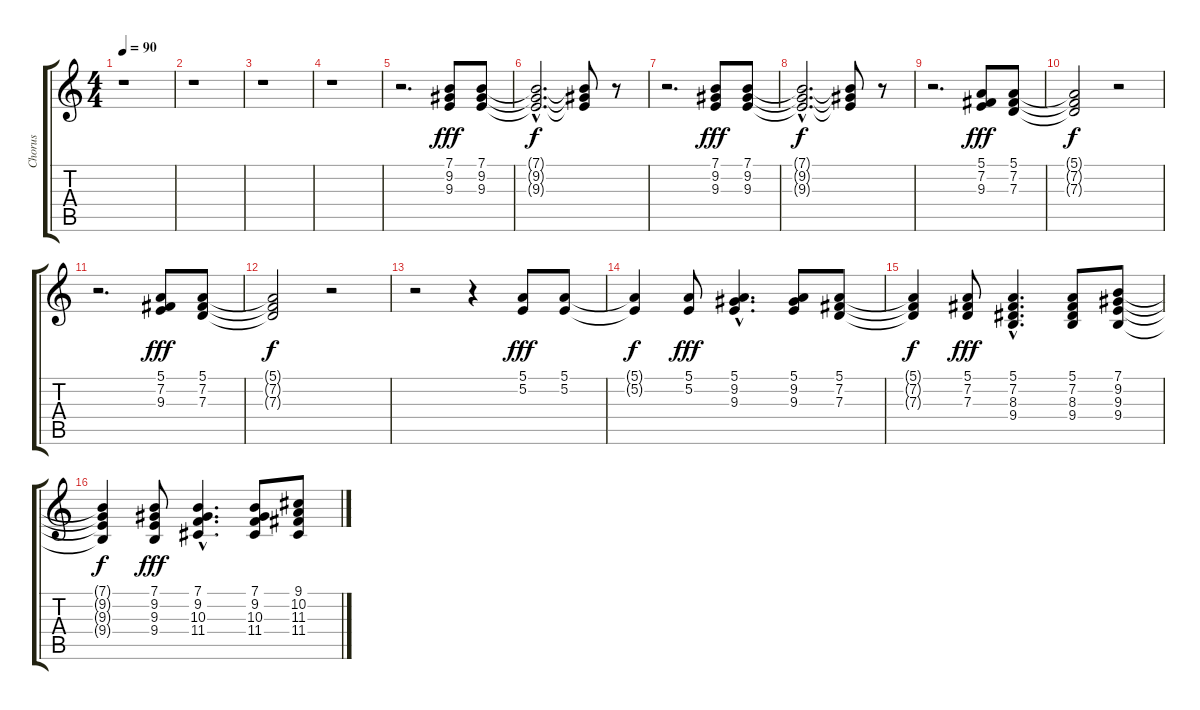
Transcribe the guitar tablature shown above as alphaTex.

\track ("Chorus" "Chorus") {instrument synthvoice}
\staff {score tabs}
\tuning (E4 B3 G3 D3 A2 E2) {hide}
\ts (4 4)
\tempo 90
\clef g2
\ks c
r.1{dy fff} |
r.1 |
r.1 |
r.1 |
r.2{d} (7.1 9.2 9.3).8 (7.1 9.2 9.3).8 |
(7.1{hac t} 9.2{hac t} 9.3{hac t}).2{d dy f} (7.1{t} 9.2{t} 9.3{t}).8 r.8 |
r.2{d} (7.1 9.2 9.3).8{dy fff} (7.1 9.2 9.3).8 |
(7.1{hac t} 9.2{hac t} 9.3{hac t}).2{d dy f} (7.1{t} 9.2{t} 9.3{t}).8 r.8 |
r.2{d} (5.1 7.2 9.3).8{dy fff} (5.1 7.2 7.3).8 |
(5.1{t} 7.2{t} 7.3{t}).2{dy f} r.2 |
r.2{d} (5.1 7.2 9.3).8{dy fff} (5.1 7.2 7.3).8 |
(5.1{t} 7.2{t} 7.3{t}).2{dy f} r.2 |
r.2 r.4 (5.1 5.2).8{dy fff} (5.1 5.2).8 |
(5.1{t} 5.2{t}).4{dy f} (5.1 5.2).8{dy fff} (5.1{hac} 9.2{hac} 9.3{hac}).4{d} (5.1 9.2 9.3).8 (5.1 7.2 7.3).8 |
(5.1{t} 7.2{t} 7.3{t}).4{dy f} (5.1 7.2 7.3).8{dy fff} (5.1{hac} 7.2{hac} 8.3{hac} 9.4{hac}).4{d} (5.1 7.2 8.3 9.4).8 (7.1 9.2 9.3 9.4).8 |
(7.1{t} 9.2{t} 9.3{t} 9.4{t}).4{dy f} (7.1 9.2 9.3 9.4).8{dy fff} (7.1{hac} 9.2{hac} 10.3{hac} 11.4{hac}).4{d} (7.1 9.2 10.3 11.4).8 (9.1 10.2 11.3 11.4).8
